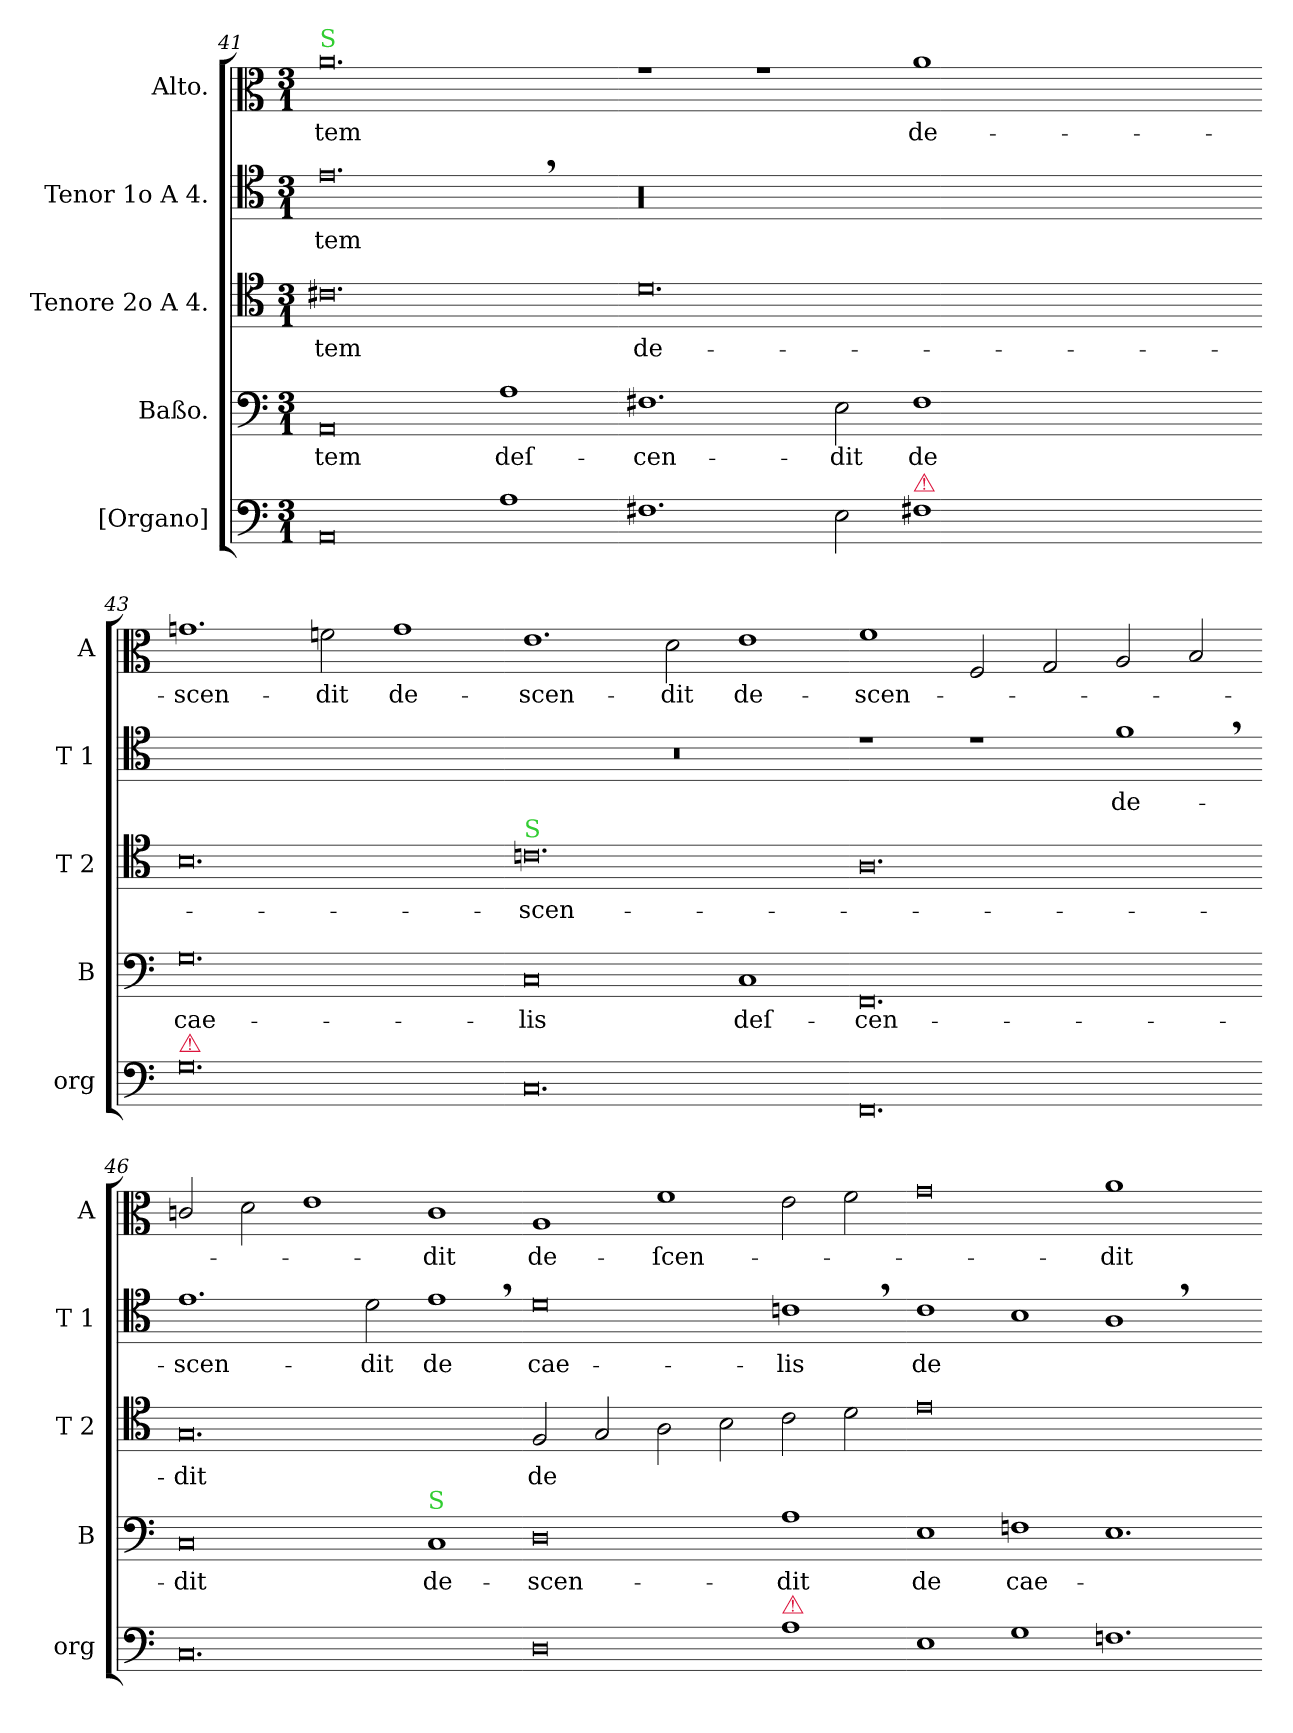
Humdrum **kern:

**kern	**kern	**text	**kern	**text	**kern	**text	**kern	**text
*part5	*part4	*part4	*part3	*part3	*part2	*part2	*part1	*part1
*staff5	*staff4	*staff4	*staff3	*staff3	*staff2	*staff2	*staff1	*staff1
*I"[Organo]	*I"Baßo.	*	*I"Tenore 2o A 4.	*	*I"Tenor 1o A 4.	*	*I"Alto.	*
*I'org	*I'B	*	*I'T 2	*	*I'T 1	*	*I'A	*
*clefF4	*clefF4	*	*clefC4	*	*clefC4	*	*clefC3	*
*k[]	*k[]	*	*k[]	*	*k[]	*	*k[]	*
*M3/1	*M3/1	*	*M3/1	*	*M3/1	*	*M3/1	*
=41	=41	=41	=41	=41	=41	=41	=41	=41
!	!	!	!	!	!	!	!LO:TX:a:color=limegreen:t=S	!
0AA	0AA	-tem	0.c#X	-tem	0.e,	-tem	0.a	-tem
1A	1A	deſ-	.	.	.	.	.	.
=42-	=42-	=42-	=42-	=42-	=42-	=42-	=42-	=42-
!	!	!	!	!	!LO:N:vis=00	!	!	!
1.F#X	1.F#X	-cen-	0.d	de-	00.r	.	1rg	.
.	.	.	.	.	.	.	1rg	.
2E\	2E\	-dit	.	.	.	.	.	.
!LO:TX:a:color=crimson:t=⚠	!	!	!	!	!	!	!	!
1F#X	1F#	de	.	.	.	.	1a	de-
0.ryy	0.ryy	.	0.ryy	.	.	.	0.ryy	.
=43-	=43-	=43-	=43-	=43-	=43-	=43-	=43-	=43-
!LO:TX:a:color=crimson:t=⚠	!	!	!	!	!	!	!	!
0.G	0.G	cae-	0.B	.	0.ryy	.	1.gn	-scen-
.	.	.	.	.	.	.	2fn\	-dit
!	!	!	!	!	!	!	!	!LO:LY:i
.	.	.	.	.	.	.	1g	de-
=44-	=44-	=44-	=44-	=44-	=44-	=44-	=44-	=44-
!	!	!	!LO:TX:a:color=limegreen:t=S	!	!	!	!	!
!	!	!	!	!	!LO:N:vis=0	!	!	!LO:LY:i
0.C	0C	-lis	0.cn	-scen-	0.r	.	1.e	-scen-
!	!	!	!	!	!	!	!	!LO:LY:i
.	.	.	.	.	.	.	2d\	-dit
.	1C	deſ-	.	.	.	.	1e	de-
=45-	=45-	=45-	=45-	=45-	=45-	=45-	=45-	=45-
0.FF	0.FF	-cen-	0.A	.	1re	.	1f	-scen-
.	.	.	.	.	1re	.	2F/	.
.	.	.	.	.	.	.	2G/	.
.	.	.	.	.	1f,	de-	2A/	.
.	.	.	.	.	.	.	2B/	.
=46-	=46-	=46-	=46-	=46-	=46-	=46-	=46-	=46-
0.C	0C	-dit	0.G	-dit	1.e	-scen-	2cn/	.
.	.	.	.	.	.	.	2d\	.
.	.	.	.	.	.	.	1e	.
.	.	.	.	.	2d\	-dit	.	.
!	!LO:TX:a:color=limegreen:t=S	!	!	!	!	!	!	!
.	1C	de-	.	.	1e,	de	1c	-dit
=47-	=47-	=47-	=47-	=47-	=47-	=47-	=47-	=47-
0D	0D	-scen-	2F/	de	0d	cae-	1A	de-
.	.	.	2G/	.	.	.	.	.
.	.	.	2A\	.	.	.	1f	-ſcen-
.	.	.	2B\	.	.	.	.	.
!LO:TX:a:color=crimson:t=⚠	!	!	!	!	!	!	!	!
1A	1A	-dit	2c\	.	1cn,	-lis	2e\	.
.	.	.	2d\	.	.	.	2f\	.
=48-	=48-	=48-	=48-	=48-	=48-	=48-	=48-	=48-
!	!	!	!LO:N:vis=0	!	!	!	!	!
1E	1E	de	0.e	.	1c	de	0g	.
1G	1Fn	cae-	.	.	1B	.	.	.
1.Fn	1.E	.	.	.	1A,	.	1a	-dit
.	.	.	2ryy	.	2ryy	.	2ryy	.
=-	=-	=-	=-	=-	=-	=-	=-	=-
*-	*-	*-	*-	*-	*-	*-	*-	*-
